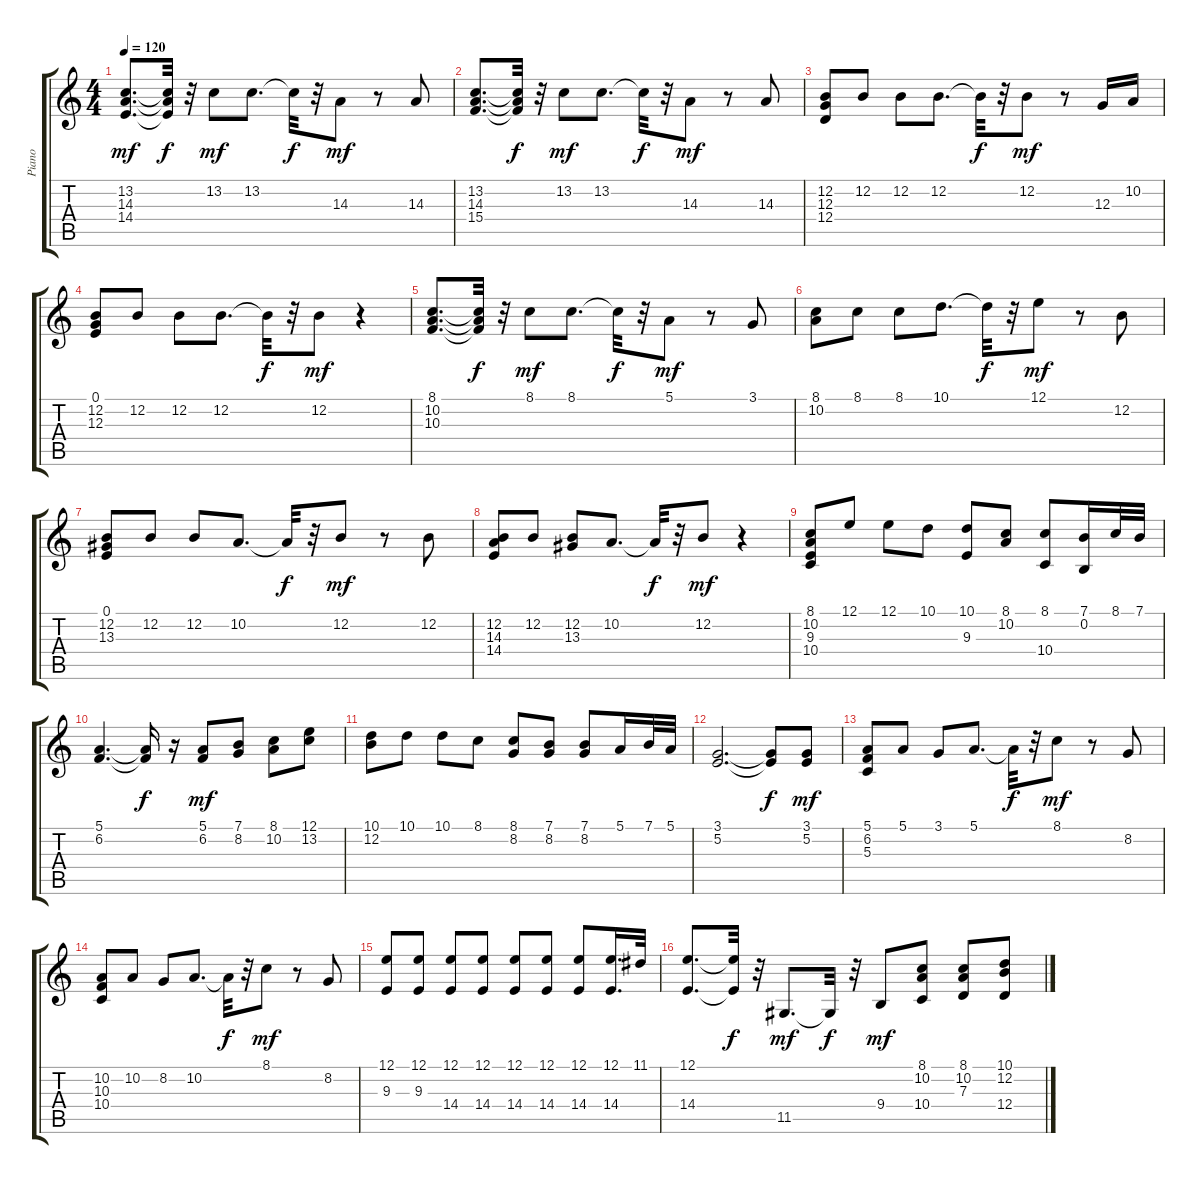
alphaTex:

\track ("Piano" "Piano") {instrument acousticgrandpiano}
\staff {score tabs}
\tuning (E4 B3 G3 D3 A2 E2) {hide}
\ts (4 4)
\tempo 120
\clef g2
\ks c
(13.2 14.3 14.4).8{d dy mf} (13.2{t} 14.3{t} 14.4{t}).32{dy f} r.32 13.2.8{dy mf} 13.2.8{d} 13.2{t}.32{dy f} r.32 14.3.8{dy mf} r.8 14.3.8 |
(13.2 14.3 15.4).8{d} (13.2{t} 14.3{t} 15.4{t}).32{dy f} r.32 13.2.8{dy mf} 13.2.8{d} 13.2{t}.32{dy f} r.32 14.3.8{dy mf} r.8 14.3.8 |
(12.2 12.3 12.4).8 12.2.8 12.2.8 12.2.8{d} 12.2{t}.32{dy f} r.32 12.2.8{dy mf} r.8 12.3.16 10.2.16 |
(0.1 12.2 12.3).8 12.2.8 12.2.8 12.2.8{d} 12.2{t}.32{dy f} r.32 12.2.8{dy mf} r.4 |
(8.1 10.2 10.3).8{d} (8.1{t} 10.2{t} 10.3{t}).32{dy f} r.32 8.1.8{dy mf} 8.1.8{d} 8.1{t}.32{dy f} r.32 5.1.8{dy mf} r.8 3.1.8 |
(8.1 10.2).8 8.1.8 8.1.8 10.1.8{d} 10.1{t}.32{dy f} r.32 12.1.8{dy mf} r.8 12.2.8 |
(0.1 12.2 13.3).8{txt ""} 12.2.8 12.2.8 10.2.8{d} 10.2{t}.32{dy f} r.32 12.2.8{dy mf} r.8 12.2.8 |
(12.2 14.3 14.4).8 12.2.8 (12.2 13.3).8 10.2.8{d} 10.2{t}.32{dy f} r.32 12.2.8{dy mf} r.4 |
(8.1 10.2 9.3 10.4).8 12.1.8 12.1.8 10.1.8 (10.1 9.3).8 (8.1 10.2).8 (8.1 10.4).8 (7.1 0.2).16 8.1.32 7.1.32 |
(5.1 6.2).4{d} (5.1{t} 6.2{t}).16{dy f} r.16 (5.1 6.2).8{dy mf} (7.1 8.2).8 (8.1 10.2).8 (12.1 13.2).8 |
(10.1 12.2).8 10.1.8 10.1.8 8.1.8 (8.1 8.2).8 (7.1 8.2).8 (7.1 8.2).8 5.1.16 7.1.32 5.1.32 |
(3.1 5.2).2{d} (3.1{t} 5.2{t}).8{dy f} (3.1 5.2).8{dy mf} |
(5.1 6.2 5.3).8 5.1.8 3.1.8 5.1.8{d} 5.1{t}.32{dy f} r.32 8.1.8{dy mf} r.8 8.2.8 |
(10.2 10.3 10.4).8 10.2.8 8.2.8 10.2.8{d} 10.2{t}.32{dy f} r.32 8.1.8{dy mf} r.8 8.2.8 |
(12.1 9.3).8 (12.1 9.3).8 (12.1 14.4).8 (12.1 14.4).8 (12.1 14.4).8 (12.1 14.4).8 (12.1 14.4).8 (12.1 14.4).16{d} 11.1.32 |
(12.1 14.4).8{d} (12.1{t} 14.4{t}).32{dy f} r.32 11.5.8{d dy mf} 11.5{t}.32{dy f} r.32 9.4.8{dy mf} (8.1 10.2 10.4).8 (8.1 10.2 7.3).8 (10.1 12.2 12.4).8
